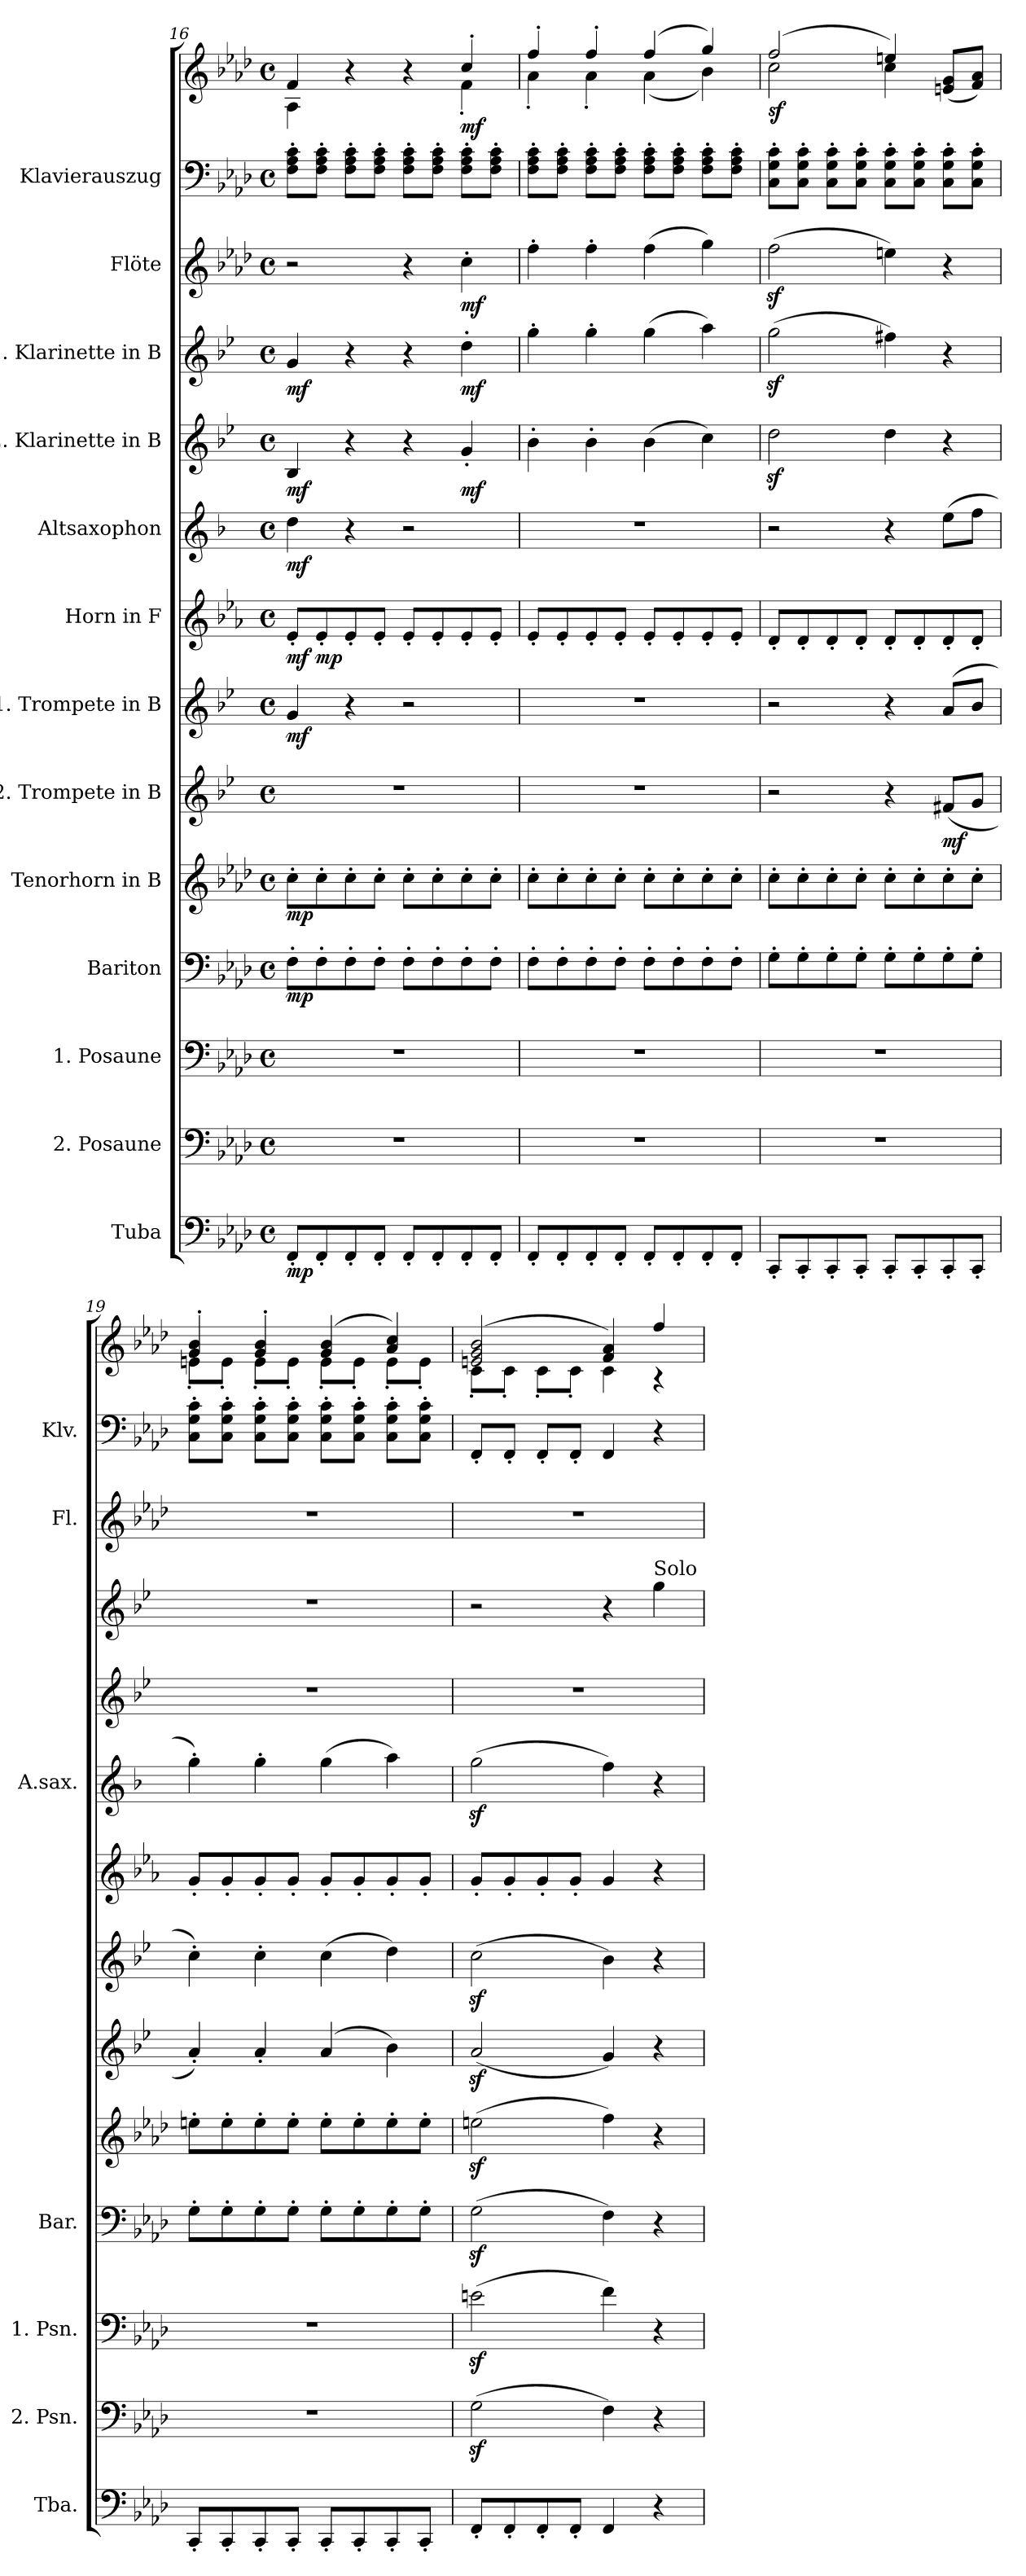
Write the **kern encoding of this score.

**kern	**dynam	**kern	**kern	**kern	**dynam	**kern	**dynam	**kern	**dynam	**kern	**dynam	**kern	**dynam	**kern	**dynam	**kern	**dynam	**kern	**dynam	**kern	**dynam	**kern	**kern	**dynam
*part13	*part13	*part12	*part11	*part10	*part10	*part9	*part9	*part8	*part8	*part7	*part7	*part6	*part6	*part5	*part5	*part4	*part4	*part3	*part3	*part2	*part2	*part1	*part1	*part1
*staff14	*staff14	*staff13	*staff12	*staff11	*staff11	*staff10	*staff10	*staff9	*staff9	*staff8	*staff8	*staff7	*staff7	*staff6	*staff6	*staff5	*staff5	*staff4	*staff4	*staff3	*staff3	*staff2	*staff1	*staff1/2
*I"Tuba	*	*I"2. Posaune	*I"1. Posaune	*I"Bariton	*	*I"Tenorhorn in B	*	*I"2. Trompete in B	*	*I"1. Trompete in B	*	*I"Horn in F	*	*I"Altsaxophon	*	*I"2. Klarinette in B	*	*I"1. Klarinette in B	*	*I"Flöte	*	*I"Klavierauszug	*	*
*I'Tba.	*	*I'2. Psn.	*I'1. Psn.	*I'Bar.	*	*	*	*	*	*	*	*	*	*I'A.sax.	*	*	*	*	*	*I'Fl.	*	*I'Klv.	*	*
*clefF4	*	*clefF4	*clefF4	*clefF4	*	*clefG2	*	*clefG2	*	*clefG2	*	*clefG2	*	*clefG2	*	*clefG2	*	*clefG2	*	*clefG2	*	*clefF4	*clefG2	*
*	*	*	*	*	*	*ITrd8c14	*	*ITrd1c2	*	*ITrd1c2	*	*ITrd4c7	*	*ITrd5c9	*	*ITrd1c2	*	*ITrd1c2	*	*	*	*	*	*
*k[b-e-a-d-]	*	*k[b-e-a-d-]	*k[b-e-a-d-]	*k[b-e-a-d-]	*	*k[b-e-a-d-]	*	*k[b-e-a-d-]	*	*k[b-e-a-d-]	*	*k[b-e-a-d-]	*	*k[b-e-a-d-]	*	*k[b-e-a-d-]	*	*k[b-e-a-d-]	*	*k[b-e-a-d-]	*	*k[b-e-a-d-]	*k[b-e-a-d-]	*
*M4/4	*	*M4/4	*M4/4	*M4/4	*	*M4/4	*	*M4/4	*	*M4/4	*	*M4/4	*	*M4/4	*	*M4/4	*	*M4/4	*	*M4/4	*	*M4/4	*M4/4	*
*met(c)	*	*met(c)	*met(c)	*met(c)	*	*met(c)	*	*met(c)	*	*met(c)	*	*met(c)	*	*met(c)	*	*met(c)	*	*met(c)	*	*met(c)	*	*met(c)	*met(c)	*
=16	=16	=16	=16	=16	=16	=16	=16	=16	=16	=16	=16	=16	=16	=16	=16	=16	=16	=16	=16	=16	=16	=16	=16	=16
*	*	*	*	*	*	*	*	*	*	*	*	*	*	*	*	*	*	*	*	*	*	*	*^	*
!	!LO:DY:b	!	!	!	!LO:DY:b	!	!LO:DY:b	!	!	!	!LO:DY:b	!	!LO:DY:b	!	!LO:DY:b	!	!LO:DY:b	!	!LO:DY:b	!	!	!	!	!	!LO:DY:b=2
!	!	!	!	!	!	!	!	!	!	!	!	!	!	!	!	!	!	!	!	!	!	!	!	!	!LO:DY:n=1:b
8FF'/L	mp	1r	1r	8F'\L	mp	8c'\L	mp	1r	.	4f/	mf	8A-'/L	mf	4f\	mf	4A-/	mf	4f/	mf	2r	.	8F'\ 8A-'\ 8c'\L	4f/	4A-\	mp mf
!	!	!	!	!	!	!	!	!	!	!	!	!	!LO:DY:b	!	!	!	!	!	!	!	!	!	!	!	!
8FF'/	.	.	.	8F'\	.	8c'\	.	.	.	.	.	8A-'/	mp	.	.	.	.	.	.	.	.	8F'\ 8A-'\ 8c'\J	.	.	.
8FF'/	.	.	.	8F'\	.	8c'\	.	.	.	4r	.	8A-'/	.	4r	.	4r	.	4r	.	.	.	8F'\ 8A-'\ 8c'\L	4r	2ryy	.
8FF'/J	.	.	.	8F'\J	.	8c'\J	.	.	.	.	.	8A-'/J	.	.	.	.	.	.	.	.	.	8F'\ 8A-'\ 8c'\J	.	.	.
8FF'/L	.	.	.	8F'\L	.	8c'\L	.	.	.	2r	.	8A-'/L	.	2r	.	4r	.	4r	.	4r	.	8F'\ 8A-'\ 8c'\L	4r	.	.
8FF'/	.	.	.	8F'\	.	8c'\	.	.	.	.	.	8A-'/	.	.	.	.	.	.	.	.	.	8F'\ 8A-'\ 8c'\J	.	.	.
!	!	!	!	!	!	!	!	!	!	!	!	!	!	!	!	!	!LO:DY:b	!	!LO:DY:b	!	!LO:DY:b	!	!	!	!LO:DY:n=2:b
8FF'/	.	.	.	8F'\	.	8c'\	.	.	.	.	.	8A-'/	.	.	.	4f'/	mf	4cc'\	mf	4cc'\	mf	8F'\ 8A-'\ 8c'\L	4cc'/	4f'\	mf
8FF'/J	.	.	.	8F'\J	.	8c'\J	.	.	.	.	.	8A-'/J	.	.	.	.	.	.	.	.	.	8F'\ 8A-'\ 8c'\J	.	.	.
!!LO:PB:g=z	!!
=17	=17	=17	=17	=17	=17	=17	=17	=17	=17	=17	=17	=17	=17	=17	=17	=17	=17	=17	=17	=17	=17	=17	=17	=17	=17
8FF'/L	.	1r	1r	8F'\L	.	8c'\L	.	1r	.	1r	.	8A-'/L	.	1r	.	4a-'\	.	4ff'\	.	4ff'\	.	8F'\ 8A-'\ 8c'\L	4ff'/	4a-'\	.
8FF'/	.	.	.	8F'\	.	8c'\	.	.	.	.	.	8A-'/	.	.	.	.	.	.	.	.	.	8F'\ 8A-'\ 8c'\J	.	.	.
8FF'/	.	.	.	8F'\	.	8c'\	.	.	.	.	.	8A-'/	.	.	.	4a-'\	.	4ff'\	.	4ff'\	.	8F'\ 8A-'\ 8c'\L	4ff'/	4a-'\	.
8FF'/J	.	.	.	8F'\J	.	8c'\J	.	.	.	.	.	8A-'/J	.	.	.	.	.	.	.	.	.	8F'\ 8A-'\ 8c'\J	.	.	.
8FF'/L	.	.	.	8F'\L	.	8c'\L	.	.	.	.	.	8A-'/L	.	.	.	(>4a-\	.	(>4ff\	.	(>4ff\	.	8F'\ 8A-'\ 8c'\L	(>4ff/	(<4a-\	.
8FF'/	.	.	.	8F'\	.	8c'\	.	.	.	.	.	8A-'/	.	.	.	.	.	.	.	.	.	8F'\ 8A-'\ 8c'\J	.	.	.
8FF'/	.	.	.	8F'\	.	8c'\	.	.	.	.	.	8A-'/	.	.	.	4b-\)	.	4gg\)	.	4gg\)	.	8F'\ 8A-'\ 8c'\L	4gg/)	4b-\)	.
8FF'/J	.	.	.	8F'\J	.	8c'\J	.	.	.	.	.	8A-'/J	.	.	.	.	.	.	.	.	.	8F'\ 8A-'\ 8c'\J	.	.	.
=18	=18	=18	=18	=18	=18	=18	=18	=18	=18	=18	=18	=18	=18	=18	=18	=18	=18	=18	=18	=18	=18	=18	=18	=18	=18
!	!	!	!	!	!	!	!	!	!	!	!	!	!	!	!	!	!	!	!	!	!	!	!	!	!LO:DY:b
8CC'/L	.	1r	1r	8G'\L	.	8c'\L	.	2r	.	2r	.	8G'/L	.	2r	.	2ccz<\	.	(>2ffz<\	.	(>2ffz<\	.	8C'\ 8G'\ 8c'\L	(>2ff/	2cc\	sf
8CC'/	.	.	.	8G'\	.	8c'\	.	.	.	.	.	8G'/	.	.	.	.	.	.	.	.	.	8C'\ 8G'\ 8c'\J	.	.	.
8CC'/	.	.	.	8G'\	.	8c'\	.	.	.	.	.	8G'/	.	.	.	.	.	.	.	.	.	8C'\ 8G'\ 8c'\L	.	.	.
8CC'/J	.	.	.	8G'\J	.	8c'\J	.	.	.	.	.	8G'/J	.	.	.	.	.	.	.	.	.	8C'\ 8G'\ 8c'\J	.	.	.
8CC'/L	.	.	.	8G'\L	.	8c'\L	.	4r	.	4r	.	8G'/L	.	4r	.	4cc\	.	4een\)	.	4een\)	.	8C'\ 8G'\ 8c'\L	4een/)	4cc\	.
8CC'/	.	.	.	8G'\	.	8c'\	.	.	.	.	.	8G'/	.	.	.	.	.	.	.	.	.	8C'\ 8G'\ 8c'\J	.	.	.
!	!	!	!	!	!	!	!	!	!LO:DY:b	!	!	!	!	!	!	!	!	!	!	!	!	!	!	!	!
8CC'/	.	.	.	8G'\	.	8c'\	.	(<8en/L	mf	(<8g/L	.	8G'/	.	(>8g\L	.	4r	.	4r	.	4r	.	8C'\ 8G'\ 8c'\L	(>8en/ 8g/L	4ryy	.
8CC'/J	.	.	.	8G'\J	.	8c'\J	.	8f/J	.	8a-/J	.	8G'/J	.	8a-\J	.	.	.	.	.	.	.	8C'\ 8G'\ 8c'\J	8f/ 8a-/J)	.	.
=19	=19	=19	=19	=19	=19	=19	=19	=19	=19	=19	=19	=19	=19	=19	=19	=19	=19	=19	=19	=19	=19	=19	=19	=19	=19
8CC'/L	.	1r	1r	8G'\L	.	8en'\L	.	4g'/)	.	4b-'\)	.	8c'/L	.	4b-'\)	.	1r	.	1r	.	1r	.	8C'\ 8G'\ 8c'\L	4g/' 4b-/'	8en'\L	.
8CC'/	.	.	.	8G'\	.	8e'\	.	.	.	.	.	8c'/	.	.	.	.	.	.	.	.	.	8C'\ 8G'\ 8c'\J	.	8e'\J	.
8CC'/	.	.	.	8G'\	.	8e'\	.	4g'/	.	4b-'\	.	8c'/	.	4b-'\	.	.	.	.	.	.	.	8C'\ 8G'\ 8c'\L	4g/' 4b-/'	8e'\L	.
8CC'/J	.	.	.	8G'\J	.	8e'\J	.	.	.	.	.	8c'/J	.	.	.	.	.	.	.	.	.	8C'\ 8G'\ 8c'\J	.	8e'\J	.
8CC'/L	.	.	.	8G'\L	.	8e'\L	.	(>4g/	.	(>4b-\	.	8c'/L	.	(>4b-\	.	.	.	.	.	.	.	8C'\ 8G'\ 8c'\L	(>4g/ 4b-/	8e'\L	.
8CC'/	.	.	.	8G'\	.	8e'\	.	.	.	.	.	8c'/	.	.	.	.	.	.	.	.	.	8C'\ 8G'\ 8c'\J	.	8e'\J	.
8CC'/	.	.	.	8G'\	.	8e'\	.	4a-\)	.	4cc\)	.	8c'/	.	4cc\)	.	.	.	.	.	.	.	8C'\ 8G'\ 8c'\L	4a-/ 4cc/)	8e'\L	.
8CC'/J	.	.	.	8G'\J	.	8e'\J	.	.	.	.	.	8c'/J	.	.	.	.	.	.	.	.	.	8C'\ 8G'\ 8c'\J	.	8e'\J	.
=20	=20	=20	=20	=20	=20	=20	=20	=20	=20	=20	=20	=20	=20	=20	=20	=20	=20	=20	=20	=20	=20	=20	=20	=20	=20
8FF'/L	.	(>2Gz<\	(>2enz<\	(>2Gz<\	.	(>2enz<\	.	(<2gz</	.	(>2b-z<\	.	8c'/L	.	(>2b-z<\	.	1r	.	2r	.	1r	.	8FF'/L	(>2en/ 2g/ 2b-/	8c'\L	.
8FF'/	.	.	.	.	.	.	.	.	.	.	.	8c'/	.	.	.	.	.	.	.	.	.	8FF'/J	.	8c'\J	.
8FF'/	.	.	.	.	.	.	.	.	.	.	.	8c'/	.	.	.	.	.	.	.	.	.	8FF'/L	.	8c'\L	.
8FF'/J	.	.	.	.	.	.	.	.	.	.	.	8c'/J	.	.	.	.	.	.	.	.	.	8FF'/J	.	8c'\J	.
4FF/	.	4F\)	4f\)	4F\)	.	4f\)	.	4f/)	.	4a-\)	.	4c/	.	4a-\)	.	.	.	4r	.	.	.	4FF/	4f/ 4a-/)	4c\	.
!	!	!	!	!	!	!	!	!	!	!	!	!	!	!	!	!	!	!LO:TX:a:t=Solo	!	!	!	!	!	!	!
4r	.	4r	4r	4r	.	4r	.	4r	.	4r	.	4r	.	4r	.	.	.	4ff\	.	.	.	4r	4ff/	4r	.
*	*	*	*	*	*	*	*	*	*	*	*	*	*	*	*	*	*	*	*	*	*	*	*v	*v	*
=	=	=	=	=	=	=	=	=	=	=	=	=	=	=	=	=	=	=	=	=	=	=	=	=
*-	*-	*-	*-	*-	*-	*-	*-	*-	*-	*-	*-	*-	*-	*-	*-	*-	*-	*-	*-	*-	*-	*-	*-	*-
